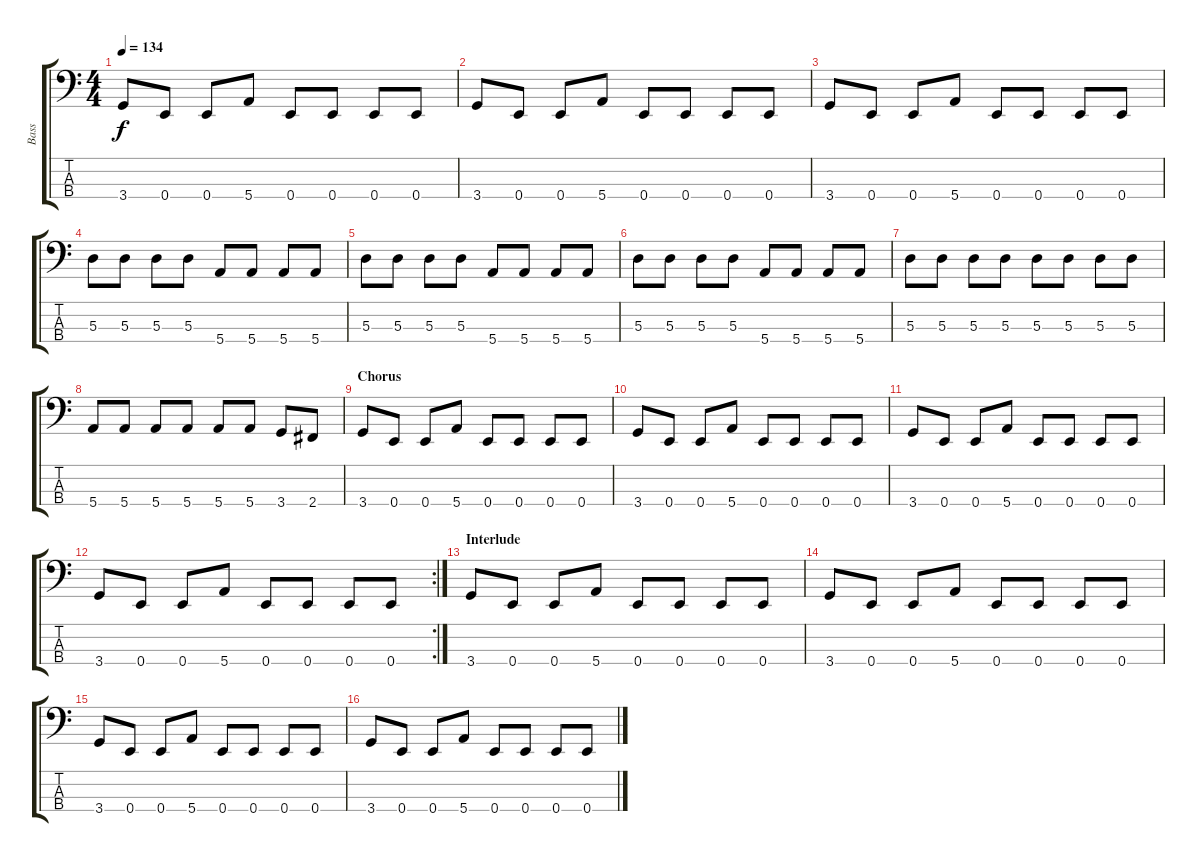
\track ("Bass" "Bass") {instrument electricbassfinger}
\staff {score tabs}
\tuning (G2 D2 A1 E1) {hide}
\ts (4 4)
\tempo 134
\clef f4
\ks c
3.4.8{dy f} 0.4.8 0.4.8 5.4.8 0.4.8 0.4.8 0.4.8 0.4.8 |
3.4.8 0.4.8 0.4.8 5.4.8 0.4.8 0.4.8 0.4.8 0.4.8 |
3.4.8 0.4.8 0.4.8 5.4.8 0.4.8 0.4.8 0.4.8 0.4.8 |
5.3.8 5.3.8 5.3.8 5.3.8 5.4.8 5.4.8 5.4.8 5.4.8 |
5.3.8 5.3.8 5.3.8 5.3.8 5.4.8 5.4.8 5.4.8 5.4.8 |
5.3.8 5.3.8 5.3.8 5.3.8 5.4.8 5.4.8 5.4.8 5.4.8 |
5.3.8 5.3.8 5.3.8 5.3.8 5.3.8 5.3.8 5.3.8 5.3.8 |
5.4.8 5.4.8 5.4.8 5.4.8 5.4.8 5.4.8 3.4.8 2.4.8 |
\section ("" "Chorus")
3.4.8 0.4.8 0.4.8 5.4.8 0.4.8 0.4.8 0.4.8 0.4.8 |
3.4.8 0.4.8 0.4.8 5.4.8 0.4.8 0.4.8 0.4.8 0.4.8 |
3.4.8 0.4.8 0.4.8 5.4.8 0.4.8 0.4.8 0.4.8 0.4.8 |
\rc 2
3.4.8 0.4.8 0.4.8 5.4.8 0.4.8 0.4.8 0.4.8 0.4.8 |
\section ("" "Interlude")
3.4.8 0.4.8 0.4.8 5.4.8 0.4.8 0.4.8 0.4.8 0.4.8 |
3.4.8 0.4.8 0.4.8 5.4.8 0.4.8 0.4.8 0.4.8 0.4.8 |
3.4.8 0.4.8 0.4.8 5.4.8 0.4.8 0.4.8 0.4.8 0.4.8 |
3.4.8 0.4.8 0.4.8 5.4.8 0.4.8 0.4.8 0.4.8 0.4.8
